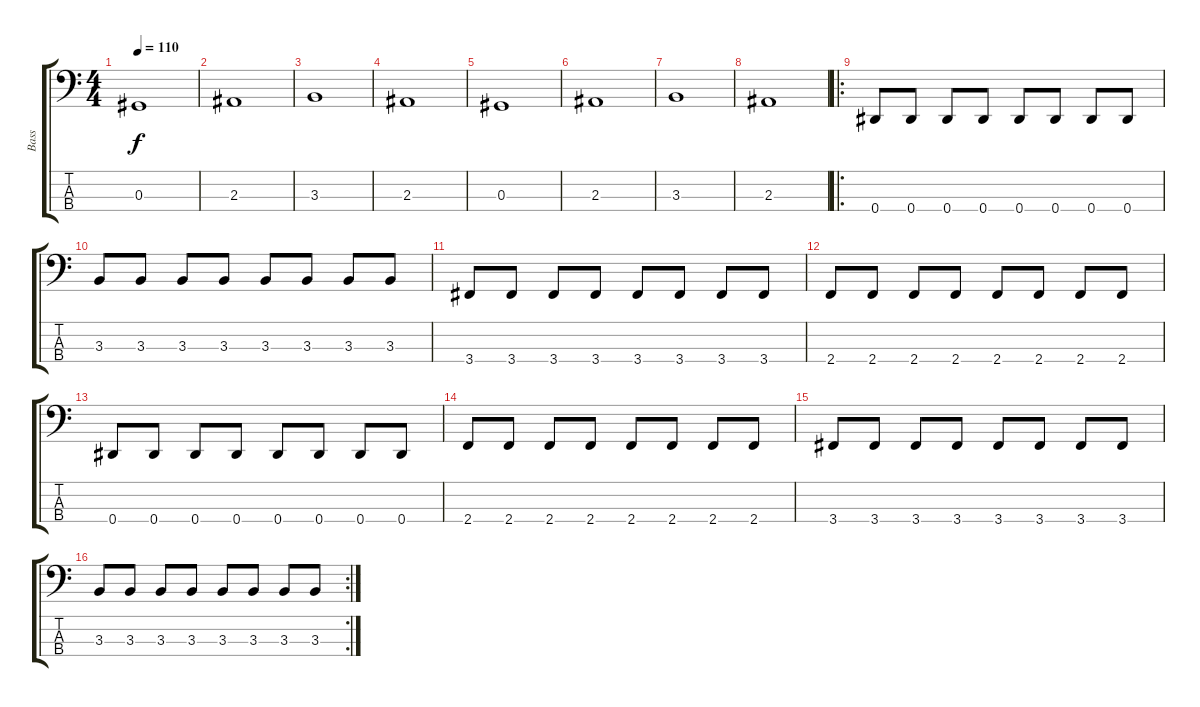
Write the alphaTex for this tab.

\track ("Bass" "Bass") {instrument electricbassfinger}
\staff {score tabs}
\tuning (Gb2 Db2 Ab1 Eb1) {hide}
\ts (4 4)
\tempo 110
\clef f4
\ks c
0.3.1{dy f} |
2.3.1 |
3.3.1 |
2.3.1 |
0.3.1 |
2.3.1 |
3.3.1 |
2.3.1 |
\ro
0.4.8 0.4.8 0.4.8 0.4.8 0.4.8 0.4.8 0.4.8 0.4.8 |
3.3.8 3.3.8 3.3.8 3.3.8 3.3.8 3.3.8 3.3.8 3.3.8 |
3.4.8 3.4.8 3.4.8 3.4.8 3.4.8 3.4.8 3.4.8 3.4.8 |
2.4.8 2.4.8 2.4.8 2.4.8 2.4.8 2.4.8 2.4.8 2.4.8 |
0.4.8 0.4.8 0.4.8 0.4.8 0.4.8 0.4.8 0.4.8 0.4.8 |
2.4.8 2.4.8 2.4.8 2.4.8 2.4.8 2.4.8 2.4.8 2.4.8 |
3.4.8 3.4.8 3.4.8 3.4.8 3.4.8 3.4.8 3.4.8 3.4.8 |
\rc 2
3.3.8 3.3.8 3.3.8 3.3.8 3.3.8 3.3.8 3.3.8 3.3.8
